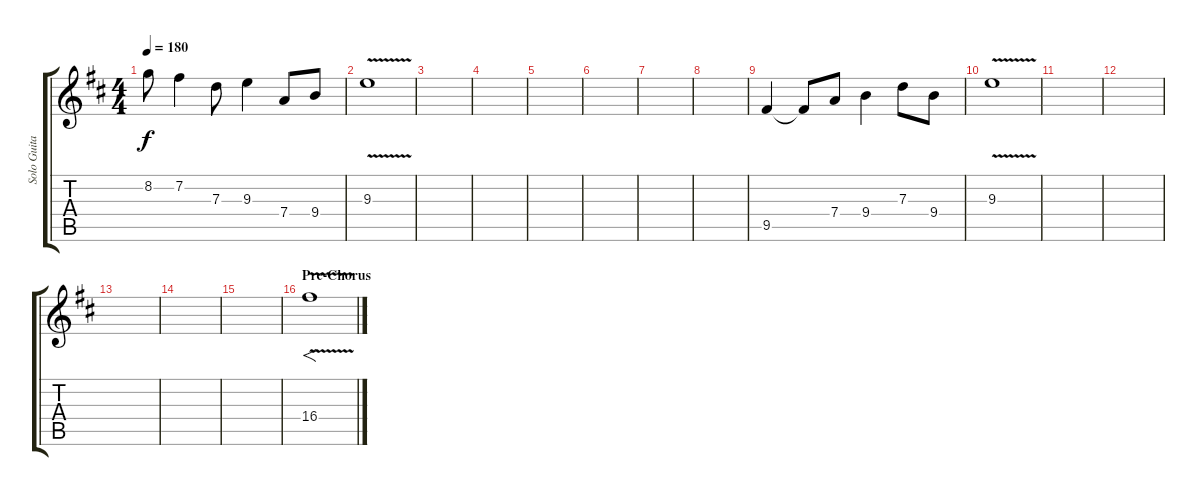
\track ("Solo Guitar" "Solo Guita") {instrument overdrivenguitar}
\staff {score tabs}
\tuning (E4 B3 G3 D3 A2 E2) {hide}
\ts (4 4)
\tempo 180
\clef g2
\ks d
8.2.8{dy f} 7.2.4 7.3.8 9.3.4 7.4.8 9.4.8 |
9.3{v}.1 |
|
|
|
|
|
|
9.5.4 9.5{t}.8 7.4.8 9.4.4 7.3.8 9.4.8 |
9.3{v}.1 |
|
|
|
|
|
\section ("" "Pre-Chorus")
16.4{v}.1{f volume 9}
